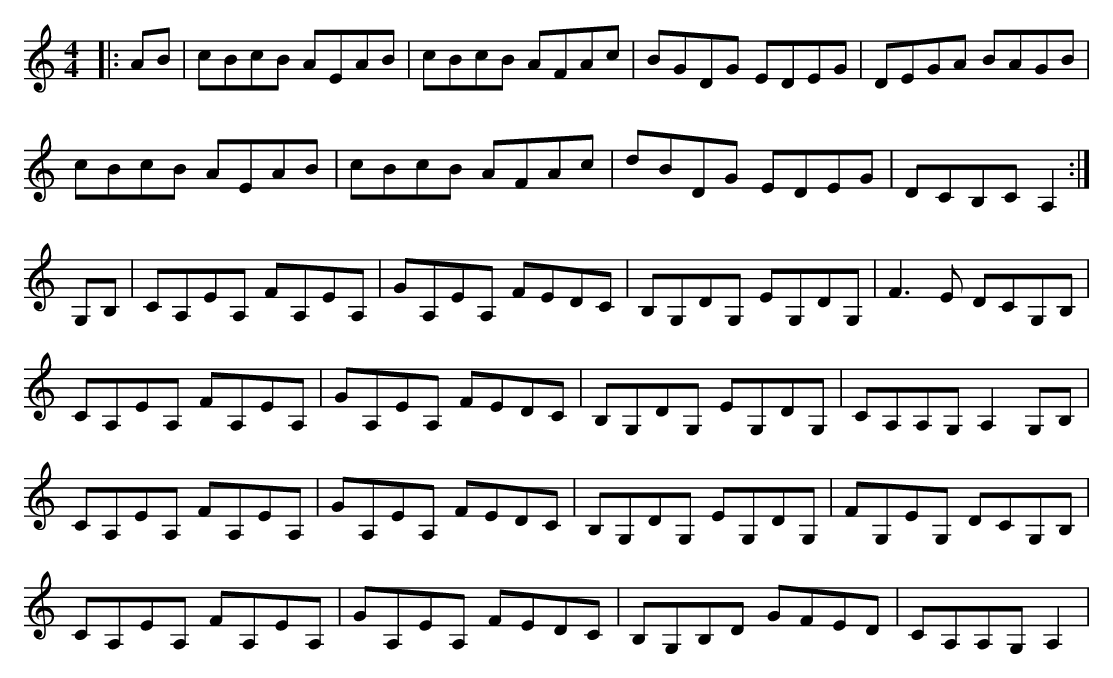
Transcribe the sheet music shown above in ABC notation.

X:1
M:4/4
K:Amin
|:AB|cBcB AEAB|cBcB AFAc|BGDG EDEG|DEGA BAGB|
cBcB AEAB|cBcB AFAc|dBDG EDEG|DCB,C A,2:|
G,B,|CA,EA, FA,EA,|GA,EA, FEDC|B,G,DG, EG,DG,|F3,E DCG,B,|
CA,EA, FA,EA,|GA,EA, FEDC|B,G,DG, EG,DG,|CA,A,G, A,2 G,B,|
CA,EA, FA,EA,|GA,EA, FEDC|B,G,DG, EG,DG,|FG,EG, DCG,B,|
CA,EA, FA,EA,|GA,EA, FEDC|B,G,B,D GFED|CA,A,G, A,2|
